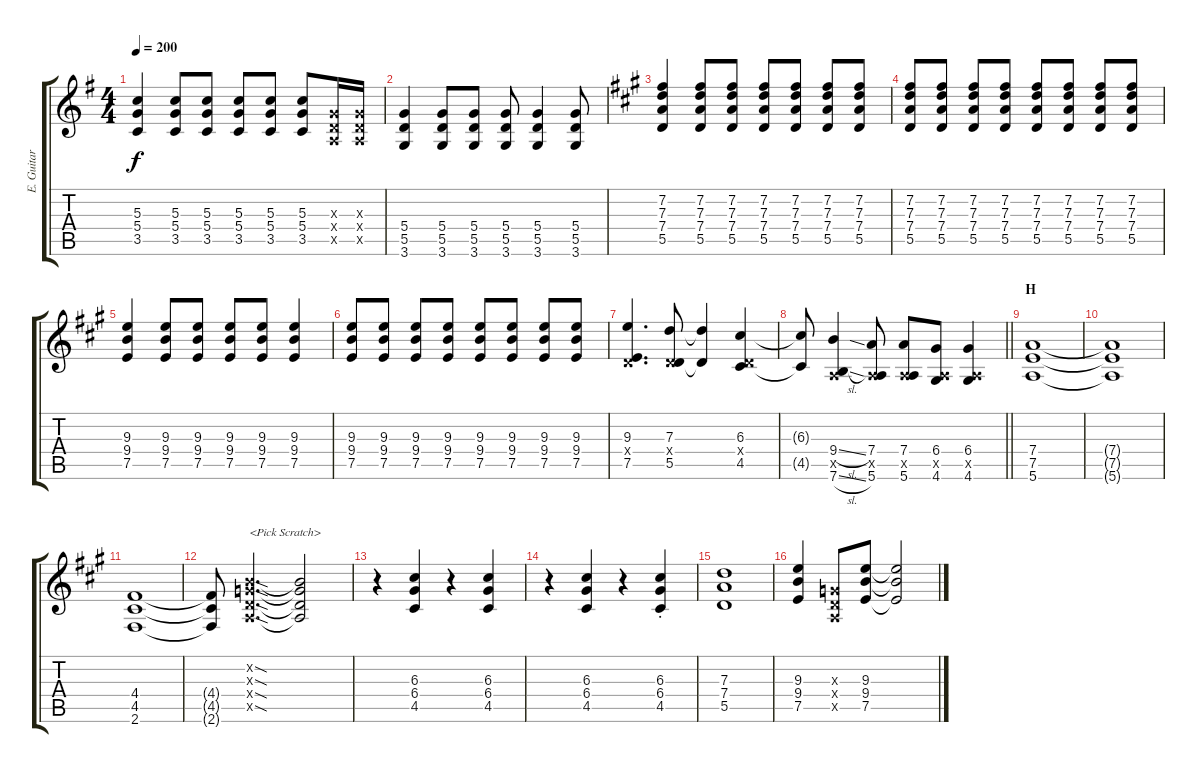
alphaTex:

\track ("E. Guitar II" "E. Guitar ") {solo instrument overdrivenguitar}
\staff {score tabs}
\tuning (E4 B3 G3 D3 A2 E2) {hide}
\ts (4 4)
\tempo 200
\clef g2
\ks g
(5.3 5.4 3.5).4{dy f} (5.3 5.4 3.5).8 (5.3 5.4 3.5).8 (5.3 5.4 3.5).8 (5.3 5.4 3.5).8 (5.3 5.4 3.5).8 (0.3{x} 0.4{x} 0.5{x}).16 (0.3{x} 0.4{x} 0.5{x}).16 |
(5.4 5.5 3.6).4 (5.4 5.5 3.6).8 (5.4 5.5 3.6).8 (5.4 5.5 3.6).8 (5.4 5.5 3.6).4 (5.4 5.5 3.6).8 |
\ks a
(7.2 7.3 7.4 5.5).4 (7.2 7.3 7.4 5.5).8 (7.2 7.3 7.4 5.5).8 (7.2 7.3 7.4 5.5).8 (7.2 7.3 7.4 5.5).8 (7.2 7.3 7.4 5.5).8 (7.2 7.3 7.4 5.5).8 |
(7.2 7.3 7.4 5.5).8 (7.2 7.3 7.4 5.5).8 (7.2 7.3 7.4 5.5).8 (7.2 7.3 7.4 5.5).8 (7.2 7.3 7.4 5.5).8 (7.2 7.3 7.4 5.5).8 (7.2 7.3 7.4 5.5).8 (7.2 7.3 7.4 5.5).8 |
(9.3 9.4 7.5).4 (9.3 9.4 7.5).8 (9.3 9.4 7.5).8 (9.3 9.4 7.5).8 (9.3 9.4 7.5).8 (9.3 9.4 7.5).4 |
(9.3 9.4 7.5).8 (9.3 9.4 7.5).8 (9.3 9.4 7.5).8 (9.3 9.4 7.5).8 (9.3 9.4 7.5).8 (9.3 9.4 7.5).8 (9.3 9.4 7.5).8 (9.3 9.4 7.5).8 |
(9.3 0.4{x} 7.5).4{d} (7.3 0.4{x} 5.5).8 (7.3{t} 5.5{t}).4 (6.3 0.4{x} 4.5).4 |
\barLineRight lightlight
(6.3{t} 4.5{t}).8 (9.4{sl} 0.5{x} 7.6{sl}).4 (7.4 0.5{x} 5.6).8 (7.4 0.5{x} 5.6).8 (6.4 0.5{x} 4.6).8 (6.4 0.5{x} 4.6).4 |
\section ("" "H")
(7.4 7.5 5.6).1 |
(7.4{t} 7.5{t} 5.6{t}).1 |
(4.4 4.5 2.6).1 |
(4.4{t} 4.5{t} 2.6{t}).8 (0.2{sod x} 0.3{sod x} 0.4{sod x} 0.5{sod x}).4{d txt "<Pick Scratch>"} (0.2{t} 0.3{t} 0.4{t} 0.5{t}).2 |
r.4 (6.3 6.4 4.5).4 r.4 (6.3 6.4 4.5).4 |
r.4 (6.3 6.4 4.5).4 r.4 (6.3{st} 6.4{st} 4.5{st}).4 |
(7.3 7.4 5.5).1 |
(9.3 9.4 7.5).4 (0.3{x} 0.4{x} 0.5{x}).8 (9.3 9.4 7.5).8 (9.3{t} 9.4{t} 7.5{t}).2
